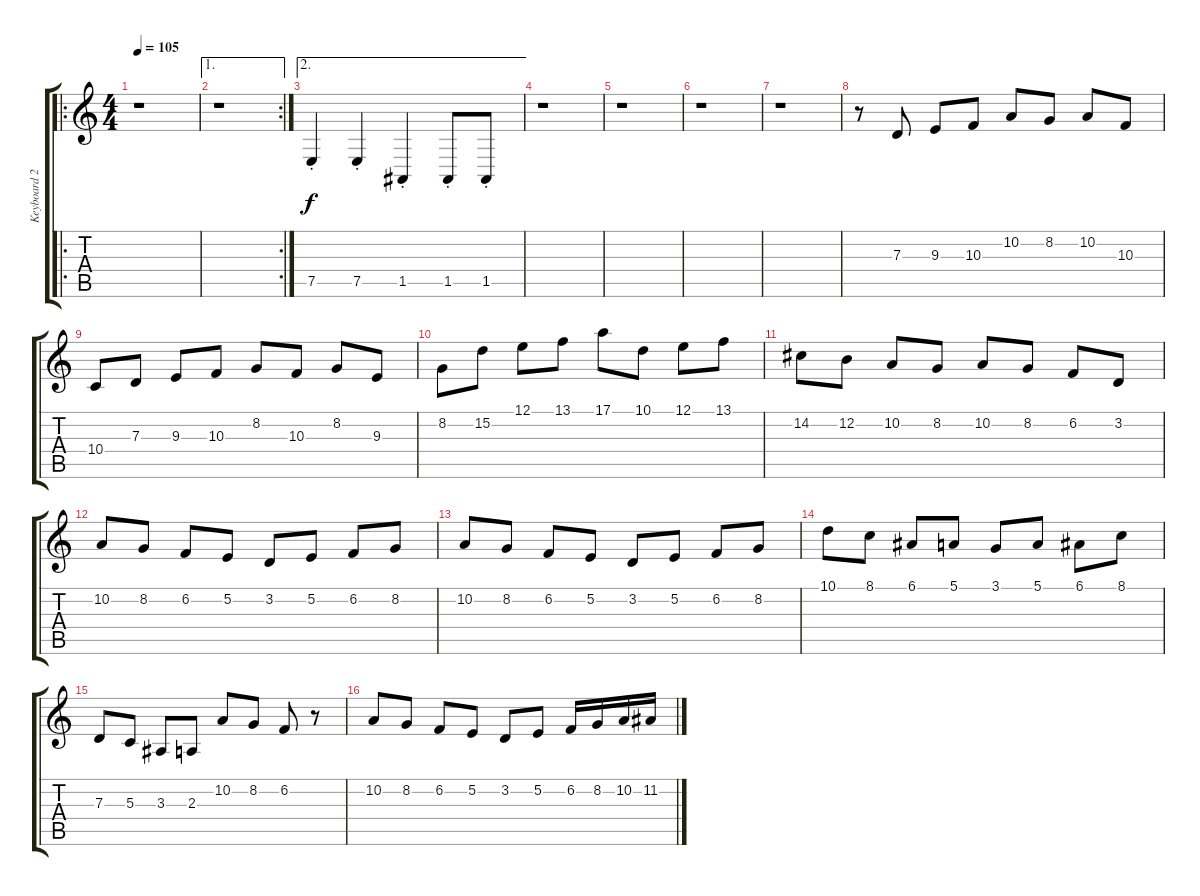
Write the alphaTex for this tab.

\track ("Keyboard 2" "Keyboard 2") {instrument oboe}
\staff {score tabs}
\tuning (E4 B3 G3 D3 A2 E2) {hide}
\ro
\ts (4 4)
\tempo 105
\clef g2
\ks c
r.1{dy f} |
\ae 1
\rc 2
r.1 |
\ae 2
7.5{st}.4{volume 14 balance 8 instrument trombone} 7.5{st}.4 1.5{st}.4 1.5{st}.8 1.5{st}.8 |
r.1 |
r.1 |
r.1 |
r.1 |
r.8 7.3.8{volume 16 balance 8 instrument oboe} 9.3.8 10.3.8 10.2.8 8.2.8 10.2.8 10.3.8 |
10.4.8 7.3.8 9.3.8 10.3.8 8.2.8 10.3.8 8.2.8 9.3.8 |
8.2.8 15.2.8 12.1.8 13.1.8 17.1.8 10.1.8 12.1.8 13.1.8 |
14.2.8 12.2.8 10.2.8 8.2.8 10.2.8 8.2.8 6.2.8 3.2.8 |
10.2.8 8.2.8 6.2.8 5.2.8 3.2.8 5.2.8 6.2.8 8.2.8 |
10.2.8 8.2.8 6.2.8 5.2.8 3.2.8 5.2.8 6.2.8 8.2.8 |
10.1.8 8.1.8 6.1.8 5.1.8 3.1.8 5.1.8 6.1.8 8.1.8 |
7.3.8 5.3.8 3.3.8 2.3.8 10.2.8 8.2.8 6.2.8 r.8 |
10.2.8 8.2.8 6.2.8 5.2.8 3.2.8 5.2.8 6.2.16 8.2.16 10.2.16 11.2.16
